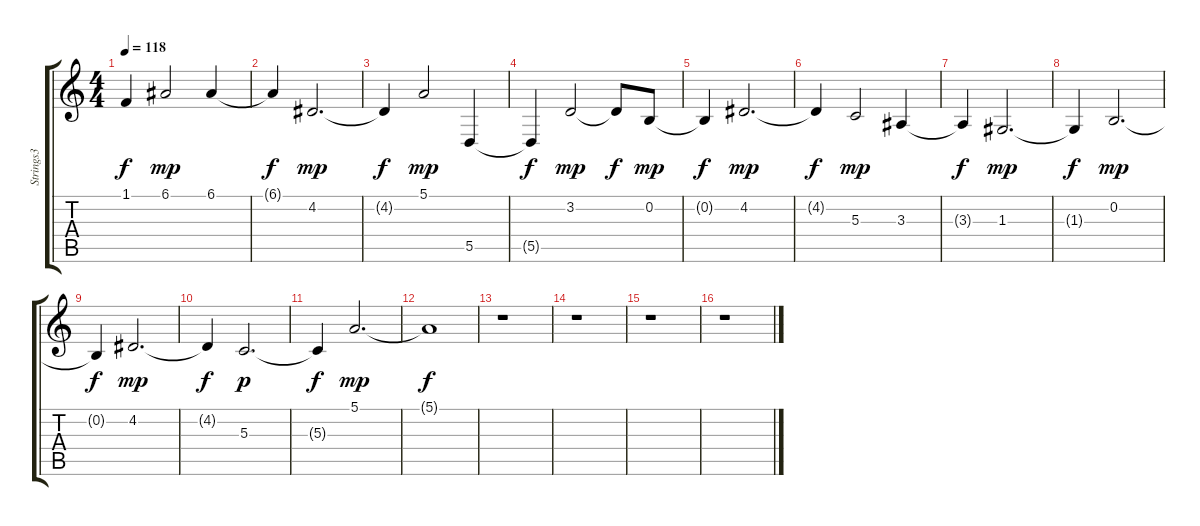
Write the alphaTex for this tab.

\track ("Strings3" "Strings3") {instrument stringensemble1}
\staff {score tabs}
\tuning (E4 B3 G3 D3 A2 E2) {hide}
\ts (4 4)
\tempo 118
\clef g2
\ks c
1.1{t}.4{dy f} 6.1.2{dy mp} 6.1.4 |
6.1{t}.4{dy f} 4.2.2{d dy mp} |
4.2{t}.4{dy f} 5.1.2{dy mp} 5.5.4 |
5.5{t}.4{dy f} 3.2.2{dy mp} 3.2{t}.8{dy f} 0.2.8{dy mp} |
0.2{t}.4{dy f} 4.2.2{d dy mp} |
4.2{t}.4{dy f} 5.3.2{dy mp} 3.3.4 |
3.3{t}.4{dy f} 1.3.2{d dy mp} |
1.3{t}.4{dy f} 0.2.2{d dy mp} |
0.2{t}.4{dy f} 4.2.2{d dy mp} |
4.2{t}.4{dy f} 5.3.2{d dy p} |
5.3{t}.4{dy f} 5.1.2{d dy mp} |
5.1{t}.1{dy f} |
r.1 |
r.1 |
r.1 |
r.1
